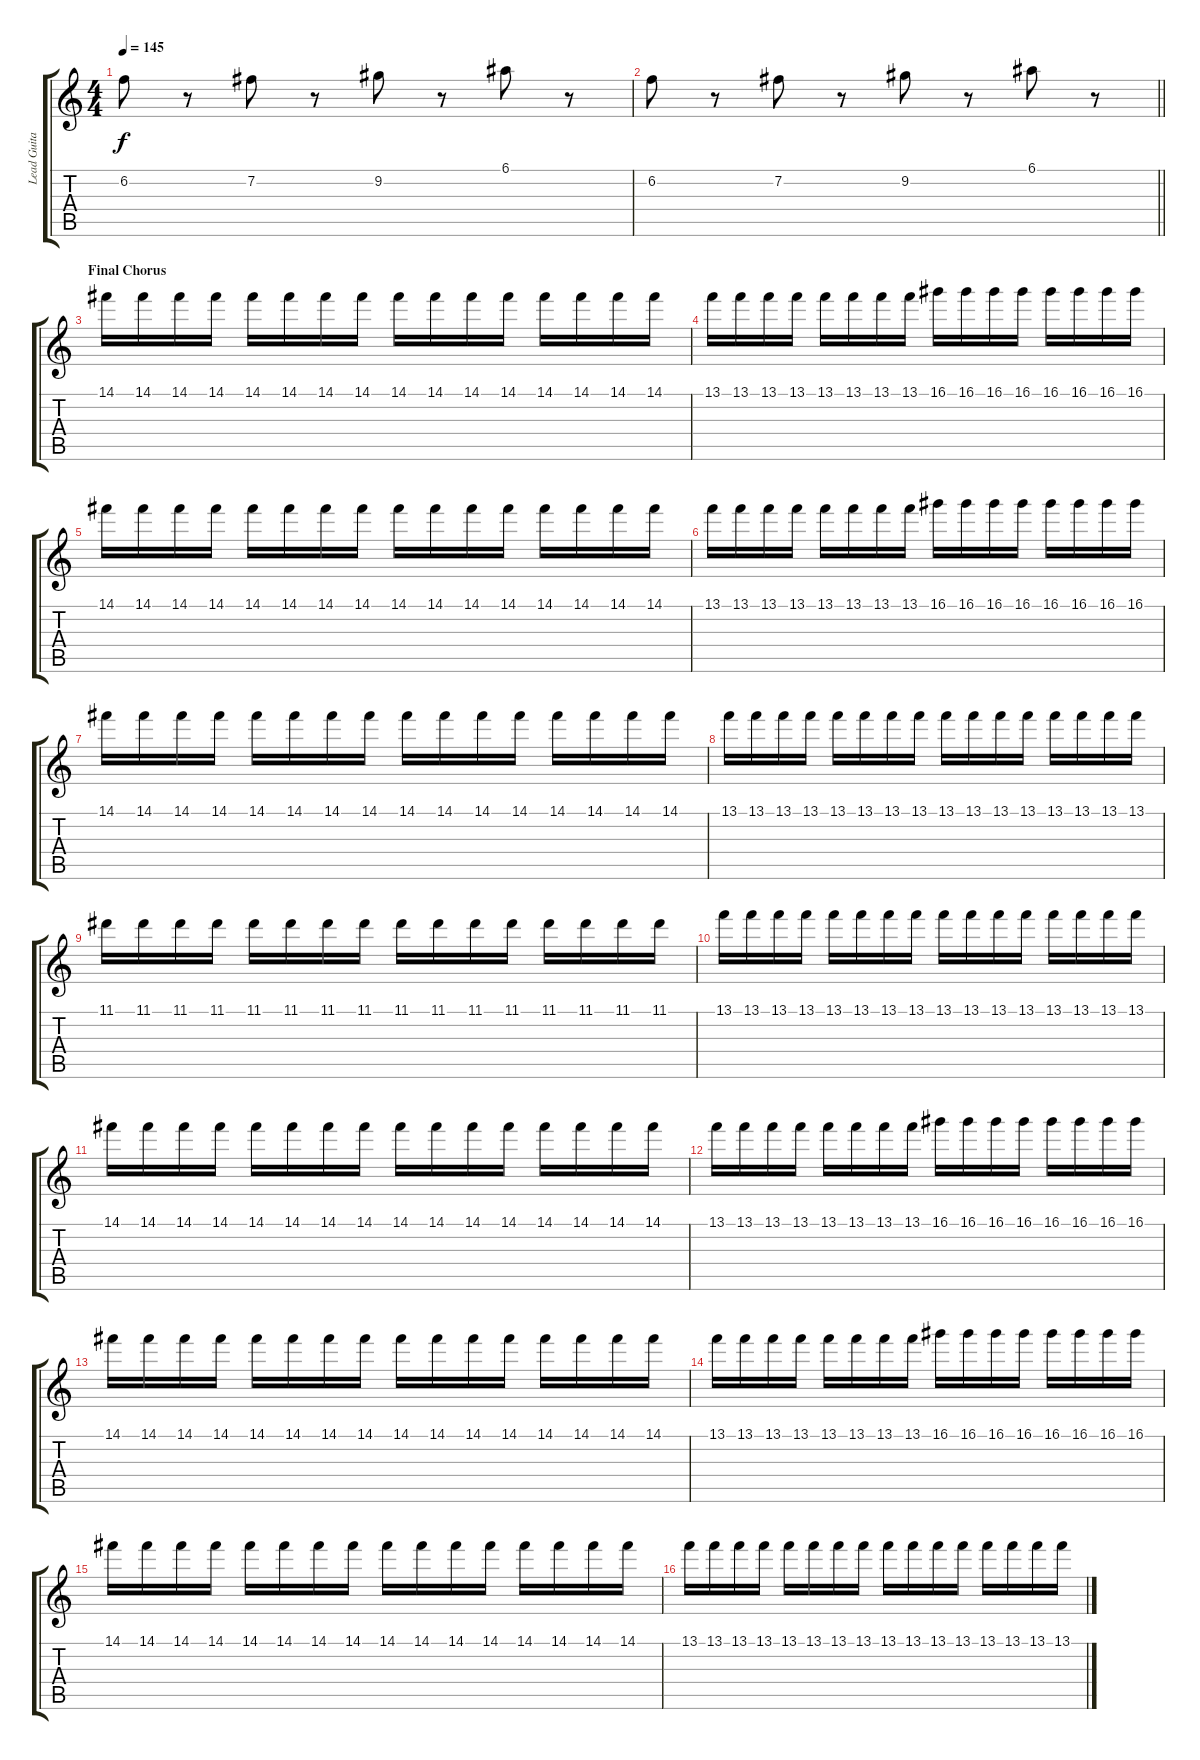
\track ("Lead Guitar" "Lead Guita") {instrument acousticguitarsteel}
\staff {score tabs}
\tuning (E4 B3 G3 D3 A2 E2) {hide}
\ts (4 4)
\tempo 145
\clef g2
\ks c
6.2.8{dy f} r.8 7.2.8 r.8 9.2.8 r.8 6.1.8 r.8 |
\barLineRight lightlight
6.2.8 r.8 7.2.8 r.8 9.2.8 r.8 6.1.8 r.8 |
\section ("" "Final Chorus")
14.1.16 14.1.16 14.1.16 14.1.16 14.1.16 14.1.16 14.1.16 14.1.16 14.1.16 14.1.16 14.1.16 14.1.16 14.1.16 14.1.16 14.1.16 14.1.16 |
13.1.16 13.1.16 13.1.16 13.1.16 13.1.16 13.1.16 13.1.16 13.1.16 16.1.16 16.1.16 16.1.16 16.1.16 16.1.16 16.1.16 16.1.16 16.1.16 |
14.1.16 14.1.16 14.1.16 14.1.16 14.1.16 14.1.16 14.1.16 14.1.16 14.1.16 14.1.16 14.1.16 14.1.16 14.1.16 14.1.16 14.1.16 14.1.16 |
13.1.16 13.1.16 13.1.16 13.1.16 13.1.16 13.1.16 13.1.16 13.1.16 16.1.16 16.1.16 16.1.16 16.1.16 16.1.16 16.1.16 16.1.16 16.1.16 |
14.1.16 14.1.16 14.1.16 14.1.16 14.1.16 14.1.16 14.1.16 14.1.16 14.1.16 14.1.16 14.1.16 14.1.16 14.1.16 14.1.16 14.1.16 14.1.16 |
13.1.16 13.1.16 13.1.16 13.1.16 13.1.16 13.1.16 13.1.16 13.1.16 13.1.16 13.1.16 13.1.16 13.1.16 13.1.16 13.1.16 13.1.16 13.1.16 |
11.1.16 11.1.16 11.1.16 11.1.16 11.1.16 11.1.16 11.1.16 11.1.16 11.1.16 11.1.16 11.1.16 11.1.16 11.1.16 11.1.16 11.1.16 11.1.16 |
13.1.16 13.1.16 13.1.16 13.1.16 13.1.16 13.1.16 13.1.16 13.1.16 13.1.16 13.1.16 13.1.16 13.1.16 13.1.16 13.1.16 13.1.16 13.1.16 |
14.1.16 14.1.16 14.1.16 14.1.16 14.1.16 14.1.16 14.1.16 14.1.16 14.1.16 14.1.16 14.1.16 14.1.16 14.1.16 14.1.16 14.1.16 14.1.16 |
13.1.16 13.1.16 13.1.16 13.1.16 13.1.16 13.1.16 13.1.16 13.1.16 16.1.16 16.1.16 16.1.16 16.1.16 16.1.16 16.1.16 16.1.16 16.1.16 |
14.1.16 14.1.16 14.1.16 14.1.16 14.1.16 14.1.16 14.1.16 14.1.16 14.1.16 14.1.16 14.1.16 14.1.16 14.1.16 14.1.16 14.1.16 14.1.16 |
13.1.16 13.1.16 13.1.16 13.1.16 13.1.16 13.1.16 13.1.16 13.1.16 16.1.16 16.1.16 16.1.16 16.1.16 16.1.16 16.1.16 16.1.16 16.1.16 |
14.1.16 14.1.16 14.1.16 14.1.16 14.1.16 14.1.16 14.1.16 14.1.16 14.1.16 14.1.16 14.1.16 14.1.16 14.1.16 14.1.16 14.1.16 14.1.16 |
13.1.16 13.1.16 13.1.16 13.1.16 13.1.16 13.1.16 13.1.16 13.1.16 13.1.16 13.1.16 13.1.16 13.1.16 13.1.16 13.1.16 13.1.16 13.1.16
